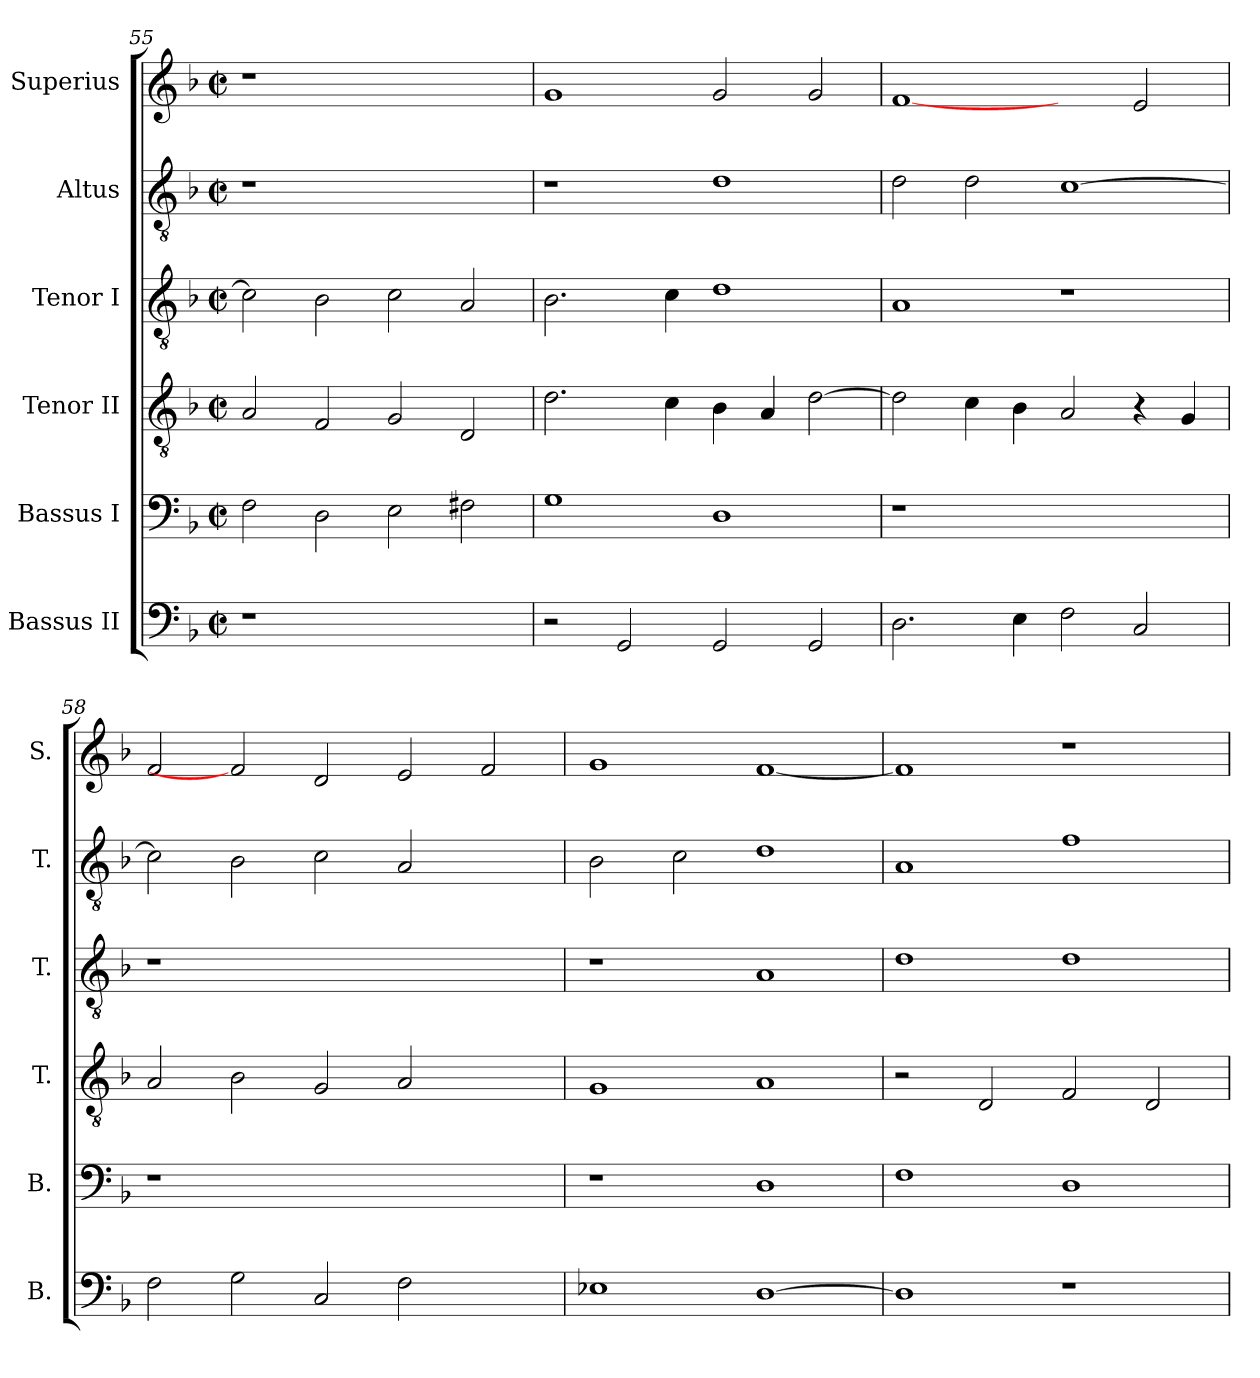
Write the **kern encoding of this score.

**kern	**kern	**kern	**kern	**kern	**kern
*part6	*part5	*part4	*part3	*part2	*part1
*staff6	*staff5	*staff4	*staff3	*staff2	*staff1
*I"Bassus II	*I"Bassus I	*I"Tenor II	*I"Tenor I	*I"Altus	*I"Superius
*I'B.	*I'B.	*I'T.	*I'T.	*I'T.	*I'S.
*clefF4	*clefF4	*clefGv2	*clefGv2	*clefGv2	*clefG2
*	*	*ITrd7c12	*ITrd7c12	*ITrd7c12	*
*k[b-]	*k[b-]	*k[b-]	*k[b-]	*k[b-]	*k[b-]
*F:	*F:	*F:	*F:	*F:	*F:
*M2/2	*M2/2	*M2/2	*M2/2	*M2/2	*M2/2
*met(c|)	*met(c|)	*met(c|)	*met(c|)	*met(c|)	*met(c|)
=55	=55	=55	=55	=55	=55
!LO:N:vis=1	!	!	!	!LO:N:vis=1	!LO:N:vis=1
1r	2Fi\	2AAi/	2Ci\]	1r	1r
.	2Di\	2FFi/	2BB-i\	.	.
1ryy	2Ei\	2GGi/	2Ci\	1ryy	1ryy
.	2F#Xi\	2DDi/	2AAi/	.	.
!!LO:LB:g=z
=56	=56	=56	=56	=56	=56
2r	1Gi	2.Di\	2.BB-i\	1r	1gi
2GGi/	.	.	.	.	.
.	.	4Ci\	4Ci\	.	.
2GGi/	1Di	4BB-i\	1Di	1Di	2gi/
.	.	4AAi/	.	.	.
2GGi/	.	[>2Di\	.	.	2gi/
=57	=57	=57	=57	=57	=57
!	!LO:N:vis=1	!	!	!	!
2.Di\	1r	2Di\]	1AAi	2Di\	[1fi
.	.	4Ci\	.	2Di\	.
4Ei\	.	4BB-i\	.	.	.
2Fi\	1ryy	2AAi/	1r	[>1Ci	2ryy
2Ci/	.	4r	.	.	2ei/
.	.	4GGi/	.	.	.
=58	=58	=58	=58	=58	=58
!	!LO:N:vis=1	!	!LO:N:vis=1	!	!
2Fi\	1r	2AAi/	1r	2Ci\]	2fi/
2Gi\	.	2BB-i\	.	2BB-i\	2fi]
2Ci/	1.ryy	2GGi/	1.ryy	2Ci\	2di/
2Fi\	.	2AAi/	.	2AAi/	2ei/
2ryy	.	2ryy	.	2ryy	2fi/
=59	=59	=59	=59	=59	=59
1E-Xi	1r	1GGi	1r	2BB-i\	1gi
.	.	.	.	2Ci\	.
[>1Di	1Di	1AAi	1AAi	1Di	[<1fi
=60	=60	=60	=60	=60	=60
1Di]	1Fi	2r	1Di	1AAi	1fi]
.	.	2DDi/	.	.	.
1r	1Di	2FFi/	1Di	1Fi	1r
.	.	2DDi/	.	.	.
=	=	=	=	=	=
*-	*-	*-	*-	*-	*-
